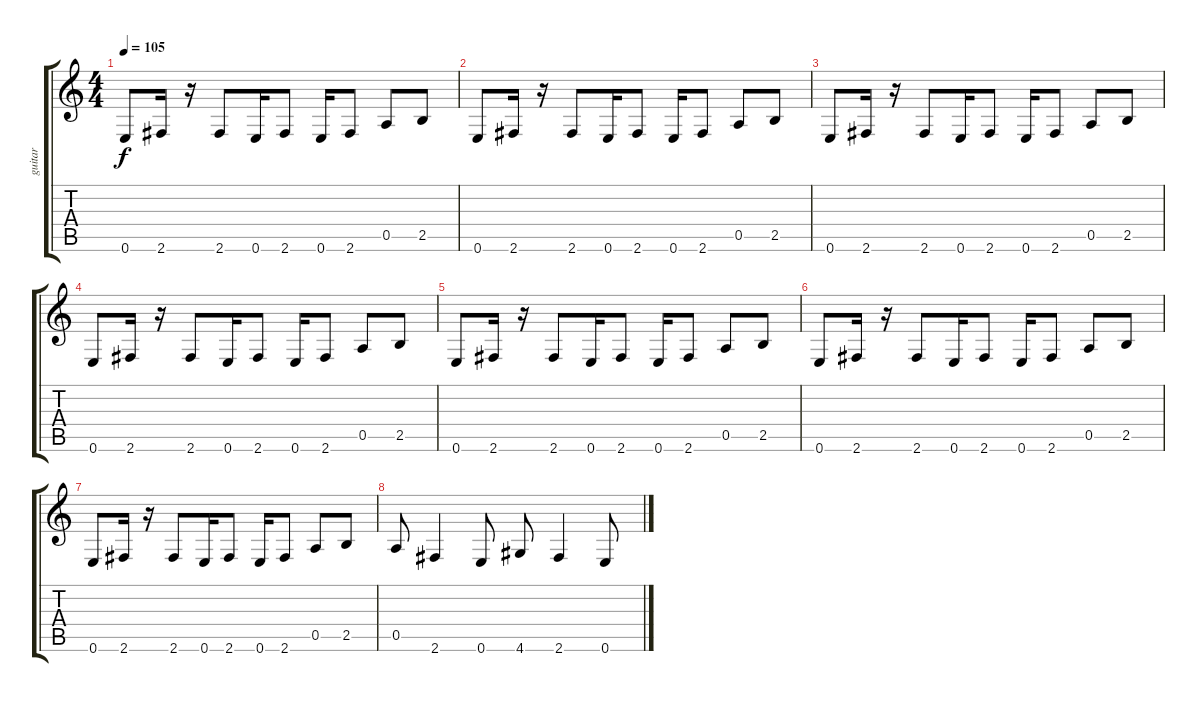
\track ("guitar" "guitar") {instrument overdrivenguitar}
\staff {score tabs}
\tuning (E4 B3 G3 D3 A2 E2) {hide}
\ts (4 4)
\tempo 105
\clef g2
\ks c
0.6.8{dy f} 2.6.16 r.16 2.6.8 0.6.16 2.6.8 0.6.16 2.6.8 0.5.8 2.5.8 |
0.6.8 2.6.16 r.16 2.6.8 0.6.16 2.6.8 0.6.16 2.6.8 0.5.8 2.5.8 |
0.6.8 2.6.16 r.16 2.6.8 0.6.16 2.6.8 0.6.16 2.6.8 0.5.8 2.5.8 |
0.6.8 2.6.16 r.16 2.6.8 0.6.16 2.6.8 0.6.16 2.6.8 0.5.8 2.5.8 |
0.6.8 2.6.16 r.16 2.6.8 0.6.16 2.6.8 0.6.16 2.6.8 0.5.8 2.5.8 |
0.6.8 2.6.16 r.16 2.6.8 0.6.16 2.6.8 0.6.16 2.6.8 0.5.8 2.5.8 |
0.6.8 2.6.16 r.16 2.6.8 0.6.16 2.6.8 0.6.16 2.6.8 0.5.8 2.5.8 |
0.5.8 2.6.4 0.6.8 4.6.8 2.6.4 0.6.8
